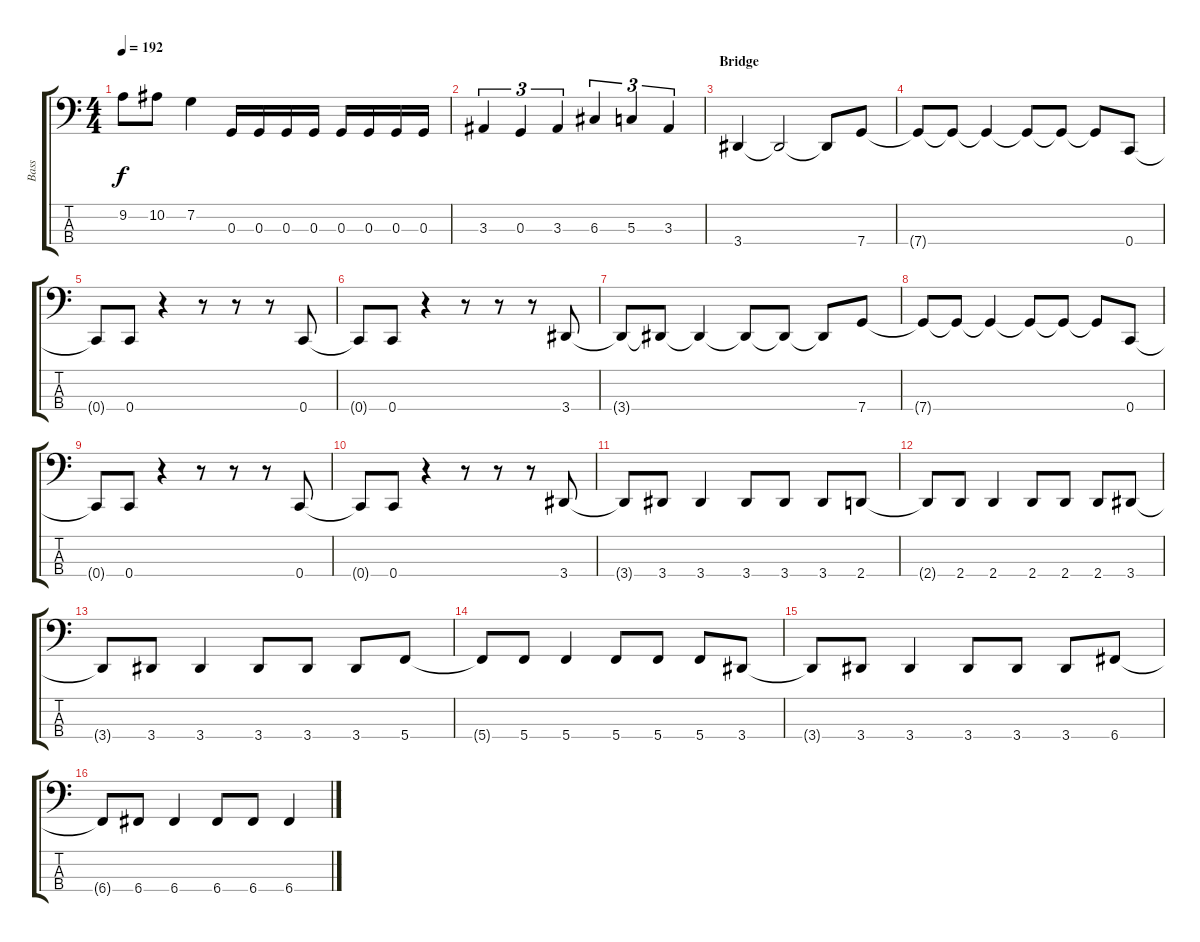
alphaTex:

\track ("Bass" "Bass") {instrument electricbasspick}
\staff {score tabs}
\tuning (F2 C2 G1 C1) {hide}
\ts (4 4)
\tempo 192
\clef f4
\ks c
9.2{t}.8{dy f} 10.2.8 7.2.4 0.3.16 0.3.16 0.3.16 0.3.16 0.3.16 0.3.16 0.3.16 0.3.16 |
3.3.4{tu (3 2)} 0.3.4{tu (3 2)} 3.3.4{tu (3 2)} 6.3.4{tu (3 2)} 5.3.4{tu (3 2)} 3.3.4{tu (3 2)} |
\section ("" "Bridge")
3.4.4 3.4{t}.2 3.4{t}.8 7.4.8 |
7.4{t}.8 7.4{t}.8 7.4{t}.4 7.4{t}.8 7.4{t}.8 7.4{t}.8 0.4.8 |
0.4{t}.8 0.4.8 r.4 r.8 r.8 r.8 0.4.8 |
0.4{t}.8 0.4.8 r.4 r.8 r.8 r.8 3.4.8 |
3.4{t}.8 3.4{t}.8 3.4{t}.4 3.4{t}.8 3.4{t}.8 3.4{t}.8 7.4.8 |
7.4{t}.8 7.4{t}.8 7.4{t}.4 7.4{t}.8 7.4{t}.8 7.4{t}.8 0.4.8 |
0.4{t}.8 0.4.8 r.4 r.8 r.8 r.8 0.4.8 |
0.4{t}.8 0.4.8 r.4 r.8 r.8 r.8 3.4.8 |
3.4{t}.8 3.4.8 3.4.4 3.4.8 3.4.8 3.4.8 2.4.8 |
2.4{t}.8 2.4.8 2.4.4 2.4.8 2.4.8 2.4.8 3.4.8 |
3.4{t}.8 3.4.8 3.4.4 3.4.8 3.4.8 3.4.8 5.4.8 |
5.4{t}.8 5.4.8 5.4.4 5.4.8 5.4.8 5.4.8 3.4.8 |
3.4{t}.8 3.4.8 3.4.4 3.4.8 3.4.8 3.4.8 6.4.8 |
6.4{t}.8 6.4.8 6.4.4 6.4.8 6.4.8 6.4.4
